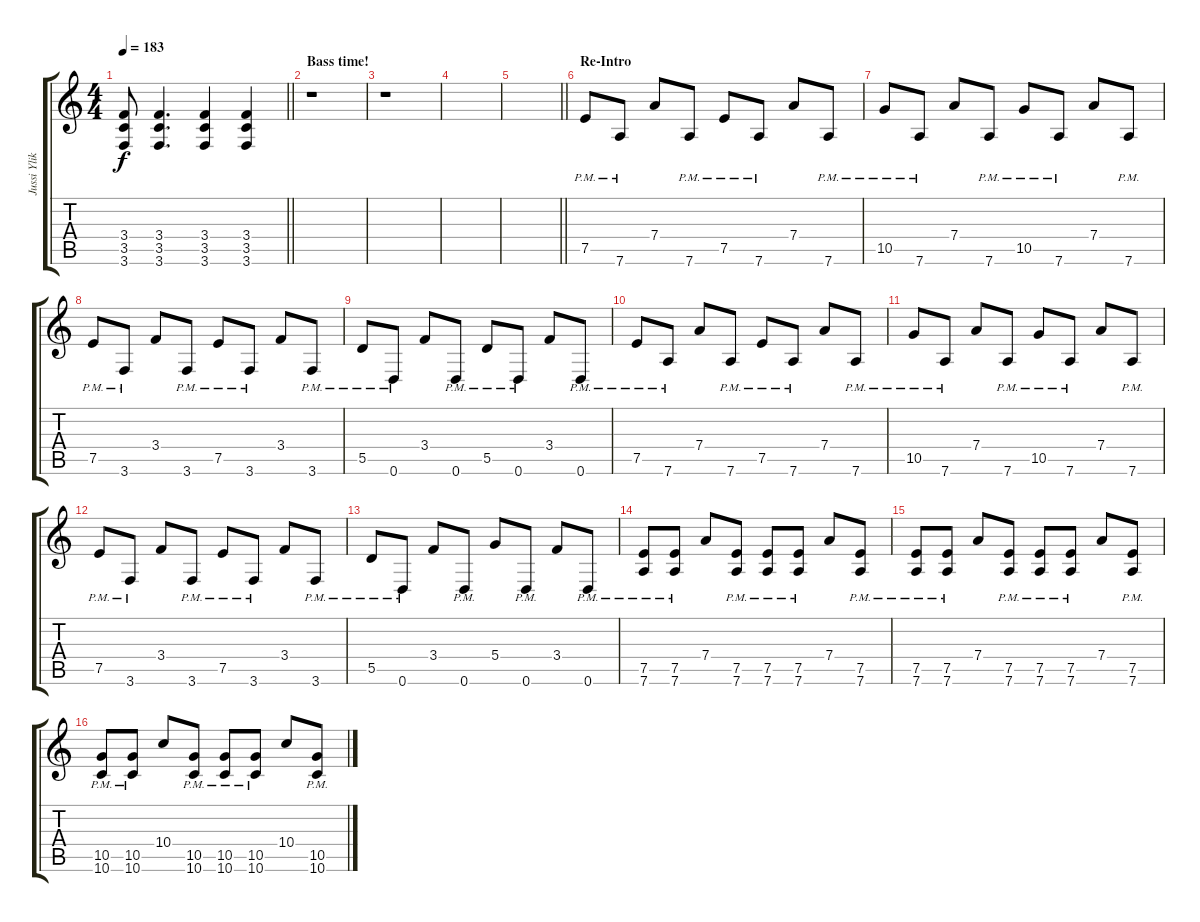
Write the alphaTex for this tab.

\track ("Jussi Ylikoski - Guitar" "Jussi Ylik") {instrument overdrivenguitar}
\staff {score tabs}
\tuning (E4 B3 G3 D3 A2 D2) {hide}
\ts (4 4)
\tempo 183
\clef g2
\barLineRight lightlight
\ks c
(3.4{t} 3.5{t} 3.6{t}).8{dy f} (3.4 3.5 3.6).4{d} (3.4 3.5 3.6).4 (3.4 3.5 3.6).4 |
\section ("" "Bass time!")
r.1 |
r.1 |
|
\barLineRight lightlight
|
\section ("" "Re-Intro")
7.5{pm}.8 7.6{pm}.8 7.4.8 7.6{pm}.8 7.5{pm}.8 7.6{pm}.8 7.4.8 7.6{pm}.8 |
10.5{pm}.8 7.6{pm}.8 7.4.8 7.6{pm}.8 10.5{pm}.8 7.6{pm}.8 7.4.8 7.6{pm}.8 |
7.5{pm}.8 3.6{pm}.8 3.4.8 3.6{pm}.8 7.5{pm}.8 3.6{pm}.8 3.4.8 3.6{pm}.8 |
5.5{pm}.8 0.6{pm}.8 3.4.8 0.6{pm}.8 5.5{pm}.8 0.6{pm}.8 3.4.8 0.6{pm}.8 |
7.5{pm}.8 7.6{pm}.8 7.4.8 7.6{pm}.8 7.5{pm}.8 7.6{pm}.8 7.4.8 7.6{pm}.8 |
10.5{pm}.8 7.6{pm}.8 7.4.8 7.6{pm}.8 10.5{pm}.8 7.6{pm}.8 7.4.8 7.6{pm}.8 |
7.5{pm}.8 3.6{pm}.8 3.4.8 3.6{pm}.8 7.5{pm}.8 3.6{pm}.8 3.4.8 3.6{pm}.8 |
5.5{pm}.8 0.6{pm}.8 3.4.8 0.6{pm}.8 5.4.8 0.6{pm}.8 3.4.8 0.6{pm}.8 |
(7.5{pm} 7.6{pm}).8 (7.5{pm} 7.6{pm}).8 7.4.8 (7.5{pm} 7.6{pm}).8 (7.5{pm} 7.6{pm}).8 (7.5{pm} 7.6{pm}).8 7.4.8 (7.5{pm} 7.6{pm}).8 |
(7.5{pm} 7.6{pm}).8 (7.5{pm} 7.6{pm}).8 7.4.8 (7.5{pm} 7.6{pm}).8 (7.5{pm} 7.6{pm}).8 (7.5{pm} 7.6{pm}).8 7.4.8 (7.5{pm} 7.6{pm}).8 |
(10.5{pm} 10.6{pm}).8 (10.5{pm} 10.6{pm}).8 10.4.8 (10.5{pm} 10.6{pm}).8 (10.5{pm} 10.6{pm}).8 (10.5{pm} 10.6{pm}).8 10.4.8 (10.5{pm} 10.6{pm}).8
